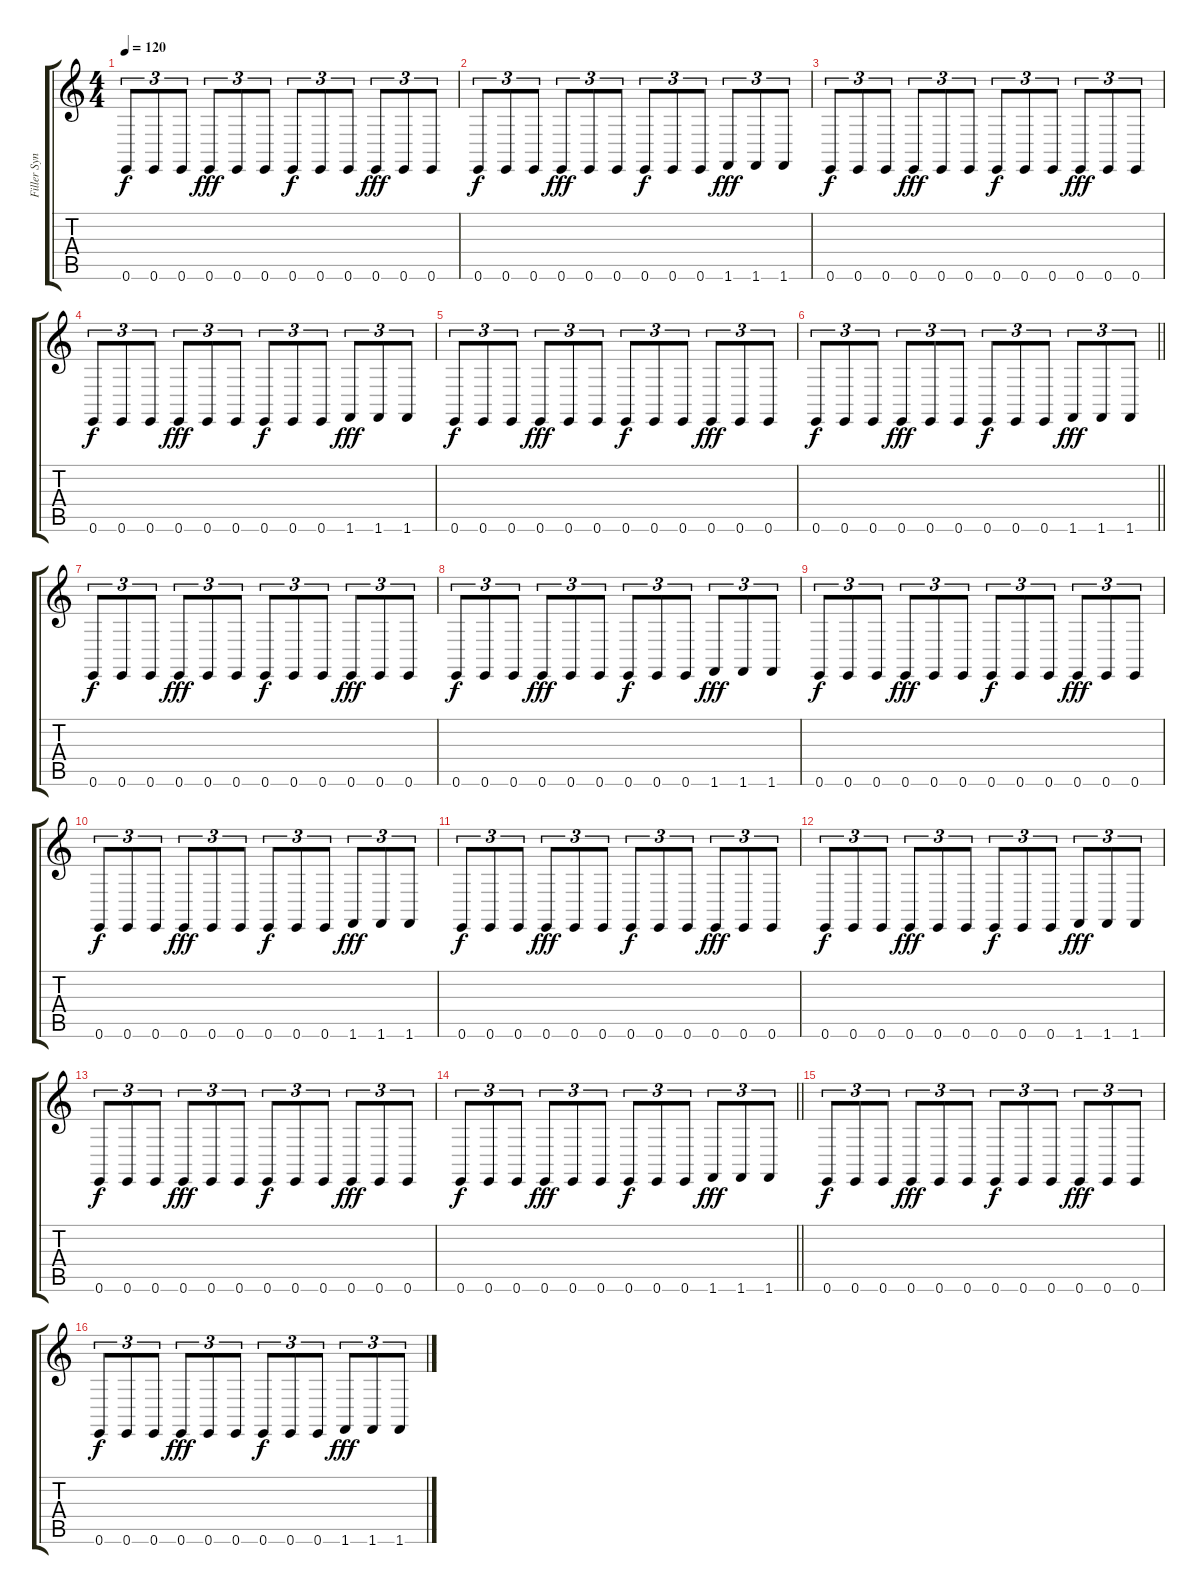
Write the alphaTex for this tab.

\track ("Filler Synth" "Filler Syn") {instrument lead2sawtooth}
\staff {score tabs}
\tuning (E4 B3 G3 D3 A2 E2) {hide}
\ts (4 4)
\tempo 120
\clef g2
\ks c
0.6.8{tu (3 2) dy f} 0.6.8{tu (3 2)} 0.6.8{tu (3 2)} 0.6.8{tu (3 2) dy fff} 0.6.8{tu (3 2)} 0.6.8{tu (3 2)} 0.6.8{tu (3 2) dy f} 0.6.8{tu (3 2)} 0.6.8{tu (3 2)} 0.6.8{tu (3 2) dy fff} 0.6.8{tu (3 2)} 0.6.8{tu (3 2)} |
0.6.8{tu (3 2) dy f} 0.6.8{tu (3 2)} 0.6.8{tu (3 2)} 0.6.8{tu (3 2) dy fff} 0.6.8{tu (3 2)} 0.6.8{tu (3 2)} 0.6.8{tu (3 2) dy f} 0.6.8{tu (3 2)} 0.6.8{tu (3 2)} 1.6.8{tu (3 2) dy fff} 1.6.8{tu (3 2)} 1.6.8{tu (3 2)} |
0.6.8{tu (3 2) dy f} 0.6.8{tu (3 2)} 0.6.8{tu (3 2)} 0.6.8{tu (3 2) dy fff} 0.6.8{tu (3 2)} 0.6.8{tu (3 2)} 0.6.8{tu (3 2) dy f} 0.6.8{tu (3 2)} 0.6.8{tu (3 2)} 0.6.8{tu (3 2) dy fff} 0.6.8{tu (3 2)} 0.6.8{tu (3 2)} |
0.6.8{tu (3 2) dy f} 0.6.8{tu (3 2)} 0.6.8{tu (3 2)} 0.6.8{tu (3 2) dy fff} 0.6.8{tu (3 2)} 0.6.8{tu (3 2)} 0.6.8{tu (3 2) dy f} 0.6.8{tu (3 2)} 0.6.8{tu (3 2)} 1.6.8{tu (3 2) dy fff} 1.6.8{tu (3 2)} 1.6.8{tu (3 2)} |
0.6.8{tu (3 2) dy f} 0.6.8{tu (3 2)} 0.6.8{tu (3 2)} 0.6.8{tu (3 2) dy fff} 0.6.8{tu (3 2)} 0.6.8{tu (3 2)} 0.6.8{tu (3 2) dy f} 0.6.8{tu (3 2)} 0.6.8{tu (3 2)} 0.6.8{tu (3 2) dy fff} 0.6.8{tu (3 2)} 0.6.8{tu (3 2)} |
\barLineRight lightlight
0.6.8{tu (3 2) dy f} 0.6.8{tu (3 2)} 0.6.8{tu (3 2)} 0.6.8{tu (3 2) dy fff} 0.6.8{tu (3 2)} 0.6.8{tu (3 2)} 0.6.8{tu (3 2) dy f} 0.6.8{tu (3 2)} 0.6.8{tu (3 2)} 1.6.8{tu (3 2) dy fff} 1.6.8{tu (3 2)} 1.6.8{tu (3 2)} |
\section ("" "")
0.6.8{tu (3 2) dy f} 0.6.8{tu (3 2)} 0.6.8{tu (3 2)} 0.6.8{tu (3 2) dy fff} 0.6.8{tu (3 2)} 0.6.8{tu (3 2)} 0.6.8{tu (3 2) dy f} 0.6.8{tu (3 2)} 0.6.8{tu (3 2)} 0.6.8{tu (3 2) dy fff} 0.6.8{tu (3 2)} 0.6.8{tu (3 2)} |
0.6.8{tu (3 2) dy f} 0.6.8{tu (3 2)} 0.6.8{tu (3 2)} 0.6.8{tu (3 2) dy fff} 0.6.8{tu (3 2)} 0.6.8{tu (3 2)} 0.6.8{tu (3 2) dy f} 0.6.8{tu (3 2)} 0.6.8{tu (3 2)} 1.6.8{tu (3 2) dy fff} 1.6.8{tu (3 2)} 1.6.8{tu (3 2)} |
0.6.8{tu (3 2) dy f} 0.6.8{tu (3 2)} 0.6.8{tu (3 2)} 0.6.8{tu (3 2) dy fff} 0.6.8{tu (3 2)} 0.6.8{tu (3 2)} 0.6.8{tu (3 2) dy f} 0.6.8{tu (3 2)} 0.6.8{tu (3 2)} 0.6.8{tu (3 2) dy fff} 0.6.8{tu (3 2)} 0.6.8{tu (3 2)} |
0.6.8{tu (3 2) dy f} 0.6.8{tu (3 2)} 0.6.8{tu (3 2)} 0.6.8{tu (3 2) dy fff} 0.6.8{tu (3 2)} 0.6.8{tu (3 2)} 0.6.8{tu (3 2) dy f} 0.6.8{tu (3 2)} 0.6.8{tu (3 2)} 1.6.8{tu (3 2) dy fff} 1.6.8{tu (3 2)} 1.6.8{tu (3 2)} |
0.6.8{tu (3 2) dy f} 0.6.8{tu (3 2)} 0.6.8{tu (3 2)} 0.6.8{tu (3 2) dy fff} 0.6.8{tu (3 2)} 0.6.8{tu (3 2)} 0.6.8{tu (3 2) dy f} 0.6.8{tu (3 2)} 0.6.8{tu (3 2)} 0.6.8{tu (3 2) dy fff} 0.6.8{tu (3 2)} 0.6.8{tu (3 2)} |
0.6.8{tu (3 2) dy f} 0.6.8{tu (3 2)} 0.6.8{tu (3 2)} 0.6.8{tu (3 2) dy fff} 0.6.8{tu (3 2)} 0.6.8{tu (3 2)} 0.6.8{tu (3 2) dy f} 0.6.8{tu (3 2)} 0.6.8{tu (3 2)} 1.6.8{tu (3 2) dy fff} 1.6.8{tu (3 2)} 1.6.8{tu (3 2)} |
0.6.8{tu (3 2) dy f} 0.6.8{tu (3 2)} 0.6.8{tu (3 2)} 0.6.8{tu (3 2) dy fff} 0.6.8{tu (3 2)} 0.6.8{tu (3 2)} 0.6.8{tu (3 2) dy f} 0.6.8{tu (3 2)} 0.6.8{tu (3 2)} 0.6.8{tu (3 2) dy fff} 0.6.8{tu (3 2)} 0.6.8{tu (3 2)} |
\barLineRight lightlight
0.6.8{tu (3 2) dy f} 0.6.8{tu (3 2)} 0.6.8{tu (3 2)} 0.6.8{tu (3 2) dy fff} 0.6.8{tu (3 2)} 0.6.8{tu (3 2)} 0.6.8{tu (3 2) dy f} 0.6.8{tu (3 2)} 0.6.8{tu (3 2)} 1.6.8{tu (3 2) dy fff} 1.6.8{tu (3 2)} 1.6.8{tu (3 2)} |
\section ("" "")
0.6.8{tu (3 2) dy f} 0.6.8{tu (3 2)} 0.6.8{tu (3 2)} 0.6.8{tu (3 2) dy fff} 0.6.8{tu (3 2)} 0.6.8{tu (3 2)} 0.6.8{tu (3 2) dy f} 0.6.8{tu (3 2)} 0.6.8{tu (3 2)} 0.6.8{tu (3 2) dy fff} 0.6.8{tu (3 2)} 0.6.8{tu (3 2)} |
0.6.8{tu (3 2) dy f} 0.6.8{tu (3 2)} 0.6.8{tu (3 2)} 0.6.8{tu (3 2) dy fff} 0.6.8{tu (3 2)} 0.6.8{tu (3 2)} 0.6.8{tu (3 2) dy f} 0.6.8{tu (3 2)} 0.6.8{tu (3 2)} 1.6.8{tu (3 2) dy fff} 1.6.8{tu (3 2)} 1.6.8{tu (3 2)}
